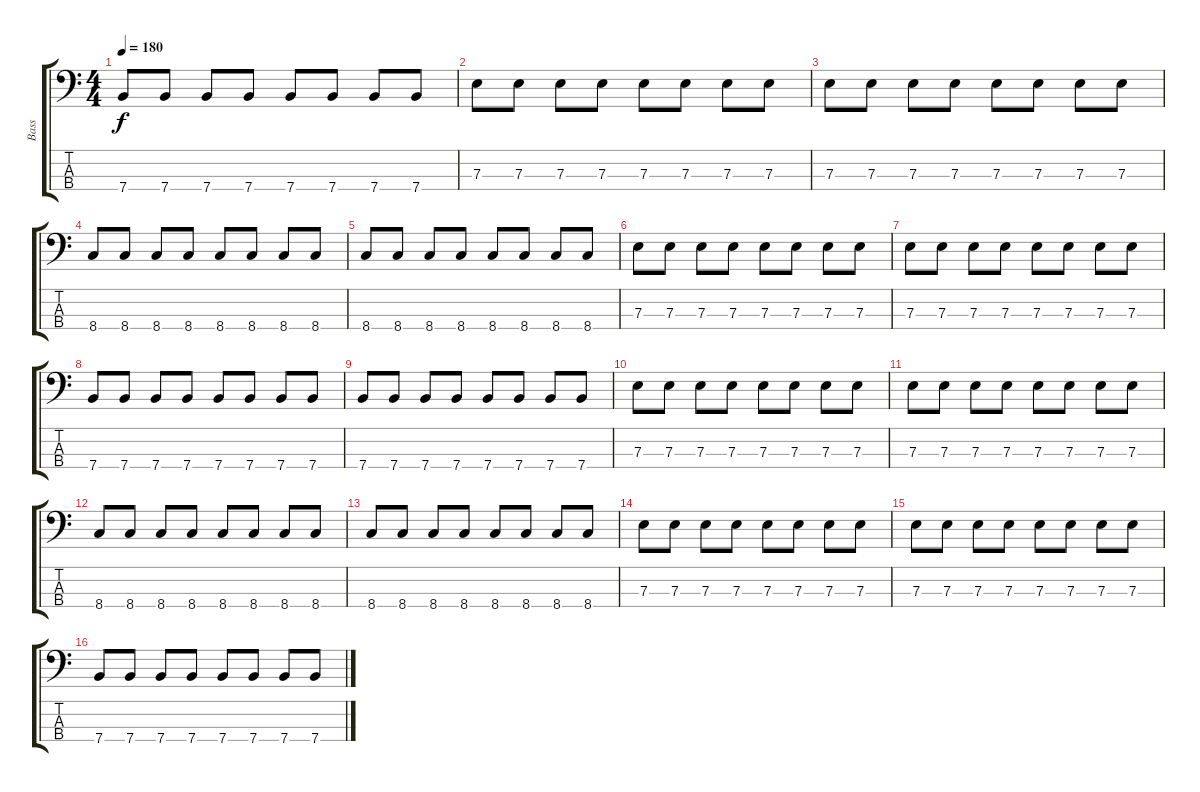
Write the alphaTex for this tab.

\track ("Bass" "Bass") {instrument electricbassfinger}
\staff {score tabs}
\tuning (G2 D2 A1 E1) {hide}
\ts (4 4)
\tempo 180
\clef f4
\ks c
7.4.8{dy f} 7.4.8 7.4.8 7.4.8 7.4.8 7.4.8 7.4.8 7.4.8 |
7.3.8 7.3.8 7.3.8 7.3.8 7.3.8 7.3.8 7.3.8 7.3.8 |
7.3.8 7.3.8 7.3.8 7.3.8 7.3.8 7.3.8 7.3.8 7.3.8 |
8.4.8 8.4.8 8.4.8 8.4.8 8.4.8 8.4.8 8.4.8 8.4.8 |
8.4.8 8.4.8 8.4.8 8.4.8 8.4.8 8.4.8 8.4.8 8.4.8 |
7.3.8 7.3.8 7.3.8 7.3.8 7.3.8 7.3.8 7.3.8 7.3.8 |
7.3.8 7.3.8 7.3.8 7.3.8 7.3.8 7.3.8 7.3.8 7.3.8 |
7.4.8 7.4.8 7.4.8 7.4.8 7.4.8 7.4.8 7.4.8 7.4.8 |
7.4.8 7.4.8 7.4.8 7.4.8 7.4.8 7.4.8 7.4.8 7.4.8 |
7.3.8 7.3.8 7.3.8 7.3.8 7.3.8 7.3.8 7.3.8 7.3.8 |
7.3.8 7.3.8 7.3.8 7.3.8 7.3.8 7.3.8 7.3.8 7.3.8 |
8.4.8 8.4.8 8.4.8 8.4.8 8.4.8 8.4.8 8.4.8 8.4.8 |
8.4.8 8.4.8 8.4.8 8.4.8 8.4.8 8.4.8 8.4.8 8.4.8 |
7.3.8 7.3.8 7.3.8 7.3.8 7.3.8 7.3.8 7.3.8 7.3.8 |
7.3.8 7.3.8 7.3.8 7.3.8 7.3.8 7.3.8 7.3.8 7.3.8 |
7.4.8 7.4.8 7.4.8 7.4.8 7.4.8 7.4.8 7.4.8 7.4.8
